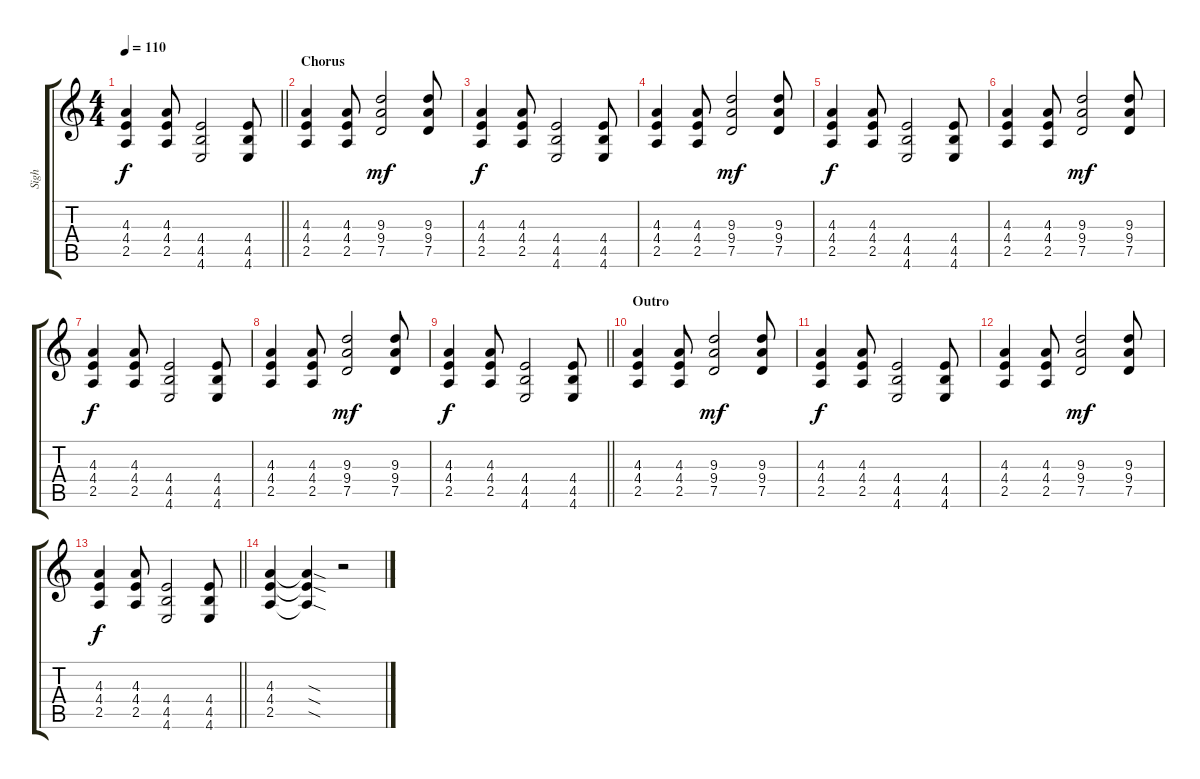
\track ("Sigh" "Sigh") {instrument overdrivenguitar}
\staff {score tabs}
\tuning (D4 A3 F3 C3 G2 C2) {hide}
\ts (4 4)
\tempo 110
\clef g2
\barLineRight lightlight
\ks c
(4.3 4.4 2.5).4{dy f} (4.3 4.4 2.5).8 (4.4 4.5 4.6).2 (4.4 4.5 4.6).8 |
\section ("" "Chorus")
(4.3 4.4 2.5).4 (4.3 4.4 2.5).8 (9.3 9.4 7.5).2{dy mf} (9.3 9.4 7.5).8 |
(4.3 4.4 2.5).4{dy f} (4.3 4.4 2.5).8 (4.4 4.5 4.6).2 (4.4 4.5 4.6).8 |
(4.3 4.4 2.5).4 (4.3 4.4 2.5).8 (9.3 9.4 7.5).2{dy mf} (9.3 9.4 7.5).8 |
(4.3 4.4 2.5).4{dy f} (4.3 4.4 2.5).8 (4.4 4.5 4.6).2 (4.4 4.5 4.6).8 |
(4.3 4.4 2.5).4 (4.3 4.4 2.5).8 (9.3 9.4 7.5).2{dy mf} (9.3 9.4 7.5).8 |
(4.3 4.4 2.5).4{dy f} (4.3 4.4 2.5).8 (4.4 4.5 4.6).2 (4.4 4.5 4.6).8 |
(4.3 4.4 2.5).4 (4.3 4.4 2.5).8 (9.3 9.4 7.5).2{dy mf} (9.3 9.4 7.5).8 |
\barLineRight lightlight
(4.3 4.4 2.5).4{dy f} (4.3 4.4 2.5).8 (4.4 4.5 4.6).2 (4.4 4.5 4.6).8 |
\section ("" "Outro")
(4.3 4.4 2.5).4 (4.3 4.4 2.5).8 (9.3 9.4 7.5).2{dy mf} (9.3 9.4 7.5).8 |
(4.3 4.4 2.5).4{dy f} (4.3 4.4 2.5).8 (4.4 4.5 4.6).2 (4.4 4.5 4.6).8 |
(4.3 4.4 2.5).4 (4.3 4.4 2.5).8 (9.3 9.4 7.5).2{dy mf} (9.3 9.4 7.5).8 |
\barLineRight lightlight
(4.3 4.4 2.5).4{dy f} (4.3 4.4 2.5).8 (4.4 4.5 4.6).2 (4.4 4.5 4.6).8 |
(4.3 4.4 2.5).4 (4.3{sod t} 4.4{sod t} 2.5{sod t}).4 r.2
